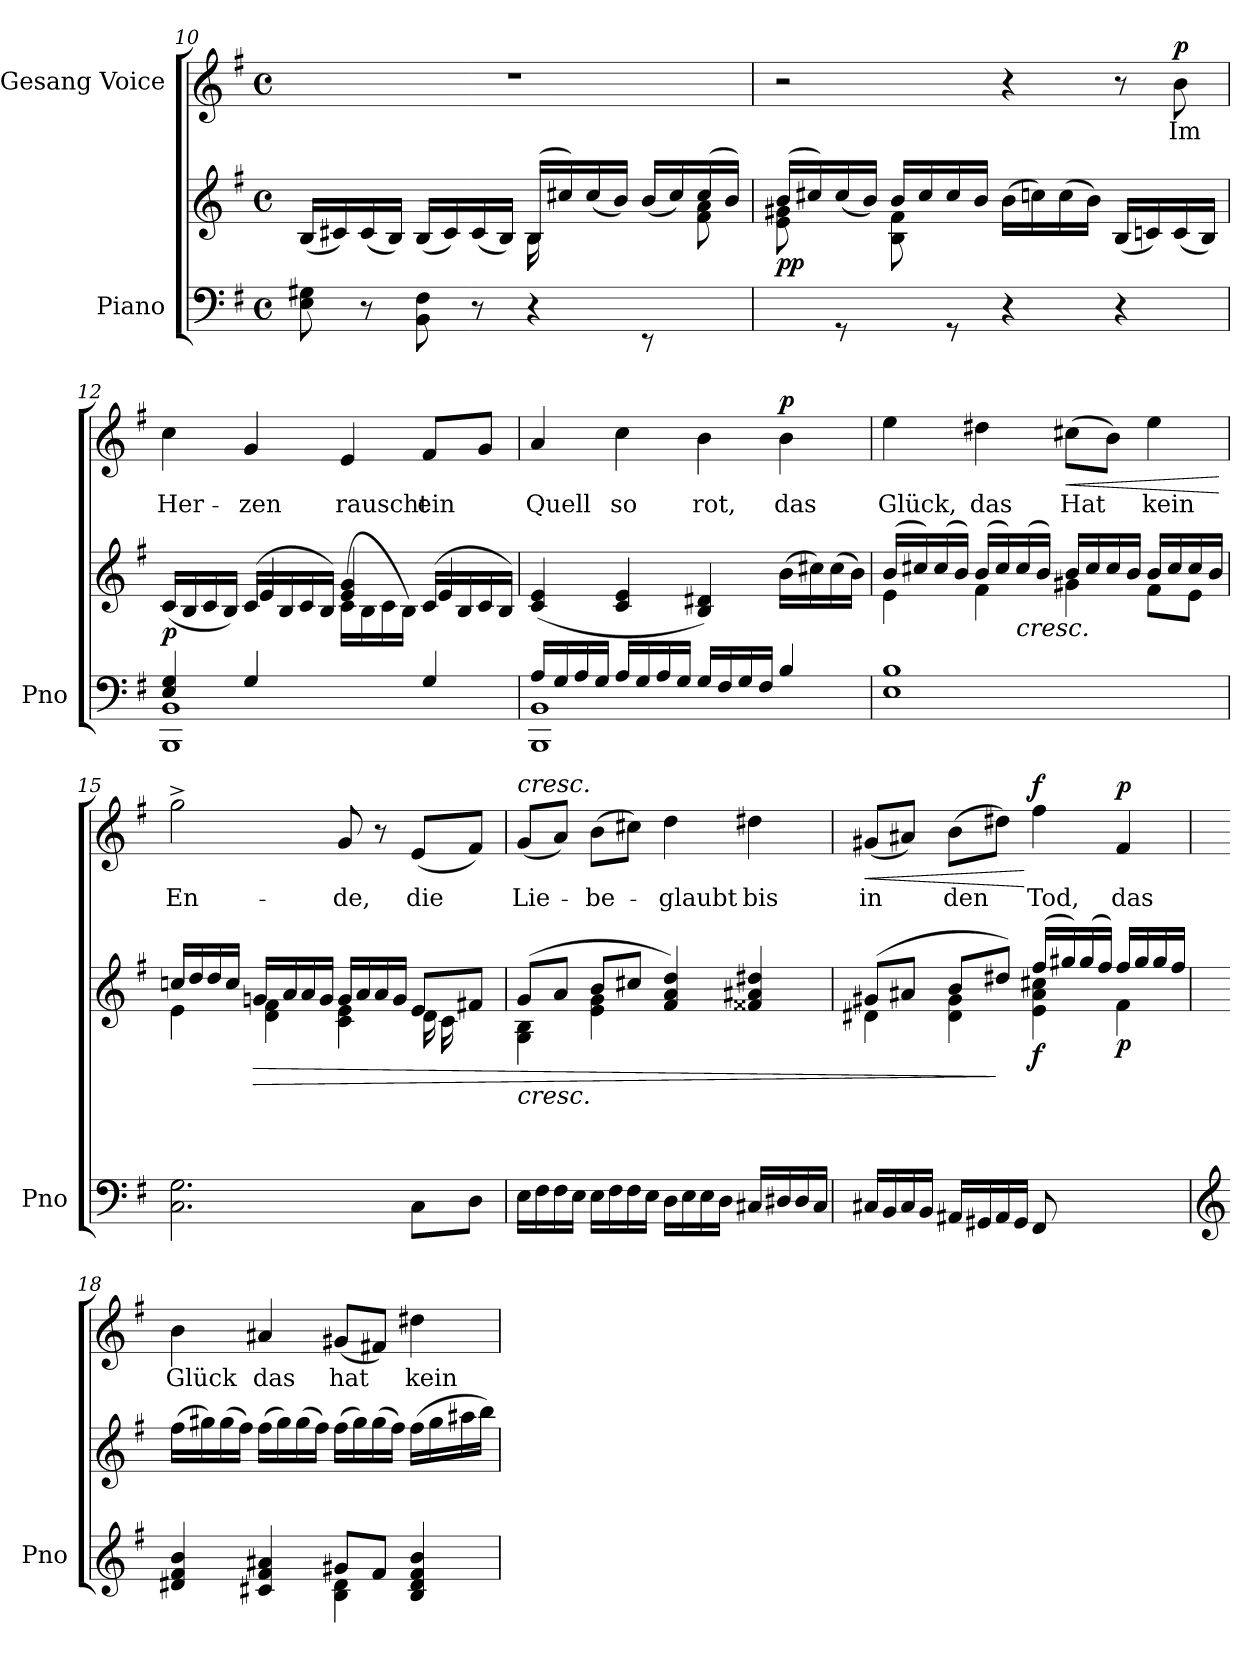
**kern	**kern	**dynam	**kern	**text	**dynam
*part2	*part2	*part2	*part1	*part1	*part1
*staff3	*staff2	*staff2/3	*staff1	*staff1	*staff1
*I"Piano	*	*	*I"Gesang Voice	*	*
*I'Pno	*	*	*	*	*
*clefF4	*clefG2	*	*clefG2	*	*
*k[f#]	*k[f#]	*	*k[f#]	*	*
*M4/4	*M4/4	*	*M4/4	*	*
*met(c)	*met(c)	*	*met(c)	*	*
=10	=10	=10	=10	=10	=10
*	*^	*	*	*	*
*	*	*^	*	*	*	*
8E\ 8G#X\	(<16B/LL	2ryy	2..ryy	.	1r	.	.
.	16c#X/)	.	.	.	.	.	.
8r	(<16c#/	.	.	.	.	.	.
.	16B/JJ)	.	.	.	.	.	.
8BB\ 8F#\	(<16B/LL	.	.	.	.	.	.
.	16c#/)	.	.	.	.	.	.
8r	(<16c#/	.	.	.	.	.	.
.	16B/JJ)	.	.	.	.	.	.
4r	(>16B/LL	16B\	.	.	.	.	.
.	16cc#X/)	4..ryy	.	.	.	.	.
.	(>16cc#/	.	.	.	.	.	.
.	16b/JJ)	.	.	.	.	.	.
8rEE	(>16b/LL	.	.	.	.	.	.
.	16cc#/)	.	.	.	.	.	.
8ryy	(>16cc#/	.	8f#\ 8a\	.	.	.	.
.	16b/JJ)	.	.	.	.	.	.
*	*	*v	*v	*	*	*	*
=11	=11	=11	=11	=11	=11	=11
!	!	!	!LO:DY:b	!	!	!
8ryy	(>16b/LL	8e\ 8g#X\	pp	2r	.	.
.	16cc#X/)	.	.	.	.	.
8rGG	(>16cc#/	8ryy	.	.	.	.
.	16b/JJ)	.	.	.	.	.
8ryy	16b/LL	8B\ 8f#\	.	.	.	.
.	16cc#/	.	.	.	.	.
8rGG	16cc#/	2ryy	.	.	.	.
.	16b/JJ	.	.	.	.	.
4r	(>16b\LL	.	.	4r	.	.
.	16ccn\)	.	.	.	.	.
.	(>16cc\	.	.	.	.	.
.	16b\JJ)	.	.	.	.	.
4r	(<16B/LL	.	.	8r	.	.
.	16cn/)	.	.	.	.	.
!	!	!	!	!	!LO:LY:b	!LO:DY:a
.	(<16c/	8ryy	.	8b\	Im	p
.	16B/JJ)	.	.	.	.	.
!!LO:PB:g=z
=12	=12	=12	=12	=12	=12	=12
*^	*	*^	*	*	*	*
!	!	!	!	!	!LO:DY:b	!	!LO:LY:b	!
4E/ 4G/	1BBB 1BB	(<16c/LL	4ryy	2ryy	p	4cc\	Her-	.
.	.	16B/	.	.	.	.	.	.
.	.	16c/	.	.	.	.	.	.
.	.	16B/JJ)	.	.	.	.	.	.
!	!	!	!	!	!	!	!LO:LY:b	!
4G/	.	(<16c/LL	4e/	.	.	4g/	-zen	.
.	.	16B/	.	.	.	.	.	.
.	.	16c/	.	.	.	.	.	.
.	.	16B/JJ)	.	.	.	.	.	.
!	!	!	!	!	!	!	!LO:LY:b	!
4ryy	.	(<16c\LL	4ryy	4e/ 4g/	.	4e/	rauscht	.
.	.	16B\	.	.	.	.	.	.
.	.	16c\	.	.	.	.	.	.
.	.	16B\JJ)	.	.	.	.	.	.
!	!	!	!	!	!	!	!LO:LY:b	!
4G/	.	(<16c/LL	4e/	4ryy	.	8f#/L	ein	.
.	.	16B/	.	.	.	.	.	.
.	.	16c/	.	.	.	8g/J	.	.
.	.	16B/JJ)	.	.	.	.	.	.
*	*	*v	*v	*v	*	*	*	*
=13	=13	=13	=13	=13	=13	=13
!	!	!	!	!	!LO:LY:b	!
16A/LL	1BBB 1BB	(>4c/ 4e/	.	4a/	Quell	.
16G/	.	.	.	.	.	.
16A/	.	.	.	.	.	.
16G/JJ	.	.	.	.	.	.
!	!	!	!	!	!LO:LY:b	!
16A/LL	.	4c/ 4e/	.	4cc\	so	.
16G/	.	.	.	.	.	.
16A/	.	.	.	.	.	.
16G/JJ	.	.	.	.	.	.
!	!	!	!	!	!LO:LY:b	!
16G/LL	.	4B/ 4d#X/)	.	4b\	rot,	.
16F#/	.	.	.	.	.	.
16G/	.	.	.	.	.	.
16F#/JJ	.	.	.	.	.	.
!	!	!	!	!	!LO:LY:b	!LO:DY:a
4B/	.	(>16b\LL	.	4b\	das	p
.	.	16cc#X\)	.	.	.	.
.	.	(>16cc#\	.	.	.	.
.	.	16b\JJ)	.	.	.	.
*v	*v	*	*	*	*	*
=14	=14	=14	=14	=14	=14
*	*^	*	*	*	*
!	!	!	!	!	!LO:LY:b	!
1E 1B	(>16b/LL	4e\	.	4ee\	Glück,	.
.	16cc#X/)	.	.	.	.	.
.	(>16cc#/	.	.	.	.	.
.	16b/JJ)	.	.	.	.	.
!	!	!	!	!	!LO:LY:b	!
.	(>16b/LL	4f#\	.	4dd#X\	das	.
.	16cc#/)	.	.	.	.	.
!	!	!	!LO:HP:b	!	!	!
.	(>16cc#/	.	<	.	.	.
.	16b/JJ)	.	.	.	.	.
!	!	!	!	!	!LO:LY:b	!LO:HP:b
.	16b/LL	4g#X\	.	(>8cc#X\L	Hat	<
.	16cc#/	.	.	.	.	.
.	16cc#/	.	.	8b\J)	.	.
.	16b/JJ	.	.	.	.	.
!	!	!	!	!	!LO:LY:b	!
.	16b/LL	8f#\L	.	4ee\	kein	.
.	16cc#/	.	.	.	.	.
.	16cc#/	8e\J	.	.	.	.
.	16b/JJ	.	.	.	.	.
*	*v	*v	*	*	*	*
.	.	.	.	.	[
!!LO:LB:g=z
=15	=15	=15	=15	=15	=15
*^	*^	*	*	*	*
!	!	!	!	!	!	!LO:LY:b	!
2..ryy	2.C\ 2.G\	16ccn/LL	4e\	.	2gg^\	En-	.
.	.	16dd/	.	.	.	.	.
.	.	16dd/	.	.	.	.	.
.	.	16cc/JJ	.	.	.	.	.
!	!	!	!	!LO:HP:b	!	!	!
.	.	16gn/LL	4d\ 4f#\	>	.	.	.
.	.	16a/	.	.	.	.	.
.	.	16a/	.	.	.	.	.
.	.	16g/JJ	.	.	.	.	.
!	!	!	!	!	!	!LO:LY:b	!
.	.	16g/LL	4c\ 4e\	.	8g/	-de,	.
.	.	16a/	.	.	.	.	.
.	.	16a/	.	.	8r	.	.
.	.	16g/JJ	.	.	.	.	.
!	!	!	!	!	!	!LO:LY:b	!
.	8C\L	8e/L	16d\LL	[	(<8e/L	die	.
.	.	.	16c\	.	.	.	.
16B/	8D\J	8f#X/J	8ryy	.	8f#/J)	.	.
16A/JJ	.	.	.	.	.	.	.
*v	*v	*	*	*	*	*	*
=16	=16	=16	=16	=16	=16	=16
!	!	!	!	!LO:TX:a:i:t=cresc.	!	!
!	!LO:TX:b:i:t=cresc.	!	!	!	!	!
!	!	!	!	!	!LO:LY:b	!
16E\LL	(>8g/L	4G\ 4B\	.	(<8g/L	Lie-	.
16F#\	.	.	.	.	.	.
16F#\	8a/J	.	.	8a/J)	.	.
16E\JJ	.	.	.	.	.	.
!	!	!	!	!	!LO:LY:b	!
16E\LL	8b/L	4e\ 4g\	.	(>8b\L	-be-	.
16F#\	.	.	.	.	.	.
16F#\	8cc#X/J	.	.	8cc#X\J)	.	.
16E\JJ	.	.	.	.	.	.
!	!	!	!	!	!LO:LY:b	!
16D\LL	4f#/ 4a/ 4dd/)	2ryy	.	4dd\	-glaubt	.
16E\	.	.	.	.	.	.
16E\	.	.	.	.	.	.
16D\JJ	.	.	.	.	.	.
!	!	!	!	!	!LO:LY:b	!
16C#X/LL	4f##X/ 4a#X/ 4dd#X/	.	.	4dd#X\	bis	.
16D#X/	.	.	.	.	.	.
16D#/	.	.	.	.	.	.
16C#/JJ	.	.	.	.	.	.
=17	=17	=17	=17	=17	=17	=17
*	*	*^	*	*	*	*
!	!	!	!	!	!	!LO:LY:b	!LO:HP:b
16C#X/LL	(>8g#X/L	4d#X\	2.ryy	.	(<8g#X/L	in	<
16BB/	.	.	.	.	.	.	.
16C#/	8a#X/J	.	.	.	8a#X/J)	.	.
16BB/JJ	.	.	.	.	.	.	.
!	!	!	!	!	!	!LO:LY:b	!
16AA#X/LL	8b/L	4d#\ 4g#\	.	.	(>8b\L	den	.
16GG#X/	.	.	.	.	.	.	.
16AA#/	8dd#X/J)	.	.	]	8dd#X\J)	.	.
16GG#/JJ	.	.	.	.	.	.	.
!	!	!	!	!LO:DY:b	!	!LO:LY:b	!LO:DY:n=1:a
8FF#/	(>16ff#/LL	4e\ 4a#\ 4cc#X\	.	f	4ff#\	Tod,	[ f
.	16gg#X/)	.	.	.	.	.	.
8ryy	(>16gg#/	.	.	.	.	.	.
.	16ff#/JJ)	.	.	.	.	.	.
!	!	!	!	!LO:DY:b	!	!LO:LY:b	!LO:DY:n=2:a
4ryy	16ff#/LL	4ryy	(>4f#\	p	4f#/	das	p
.	16gg#/	.	.	.	.	.	.
.	16gg#/	.	.	.	.	.	.
.	16ff#/JJ	.	.	.	.	.	.
*	*v	*v	*v	*	*	*	*
!!LO:LB:g=z
=18	=18	=18	=18	=18	=18
*clefG2	*	*	*	*	*
*^	*	*	*	*	*
!	!	!	!	!	!LO:LY:b	!
4d#X/ 4f#/ 4b/)	2ryy	(>16ff#\LL	.	4b\	Glück	.
.	.	16gg#X\)	.	.	.	.
.	.	(>16gg#\	.	.	.	.
.	.	16ff#\JJ)	.	.	.	.
!	!	!	!	!	!LO:LY:b	!
4c#X/ 4f#/ 4a#X/	.	(>16ff#\LL	.	4a#X/	das	.
.	.	16gg#\)	.	.	.	.
.	.	(>16gg#\	.	.	.	.
.	.	16ff#\JJ)	.	.	.	.
!	!	!	!	!	!LO:LY:b	!
8g#X/L	4B\ 4d#\	(>16ff#\LL	.	(<8g#X/L	hat	.
.	.	16gg#\)	.	.	.	.
8f#/J	.	(>16gg#\	.	8f#X/J)	.	.
.	.	16ff#\JJ)	.	.	.	.
!	!	!	!	!	!LO:LY:b	!
4B/ 4d#/ 4f#/ 4b/	4ryy	(>16ff#\LL	.	4dd#X\	kein	.
.	.	16gg#\	.	.	.	.
.	.	16aa#X\	.	.	.	.
.	.	16bb\JJ)	.	.	.	.
*v	*v	*	*	*	*	*
=	=	=	=	=	=
*-	*-	*-	*-	*-	*-
